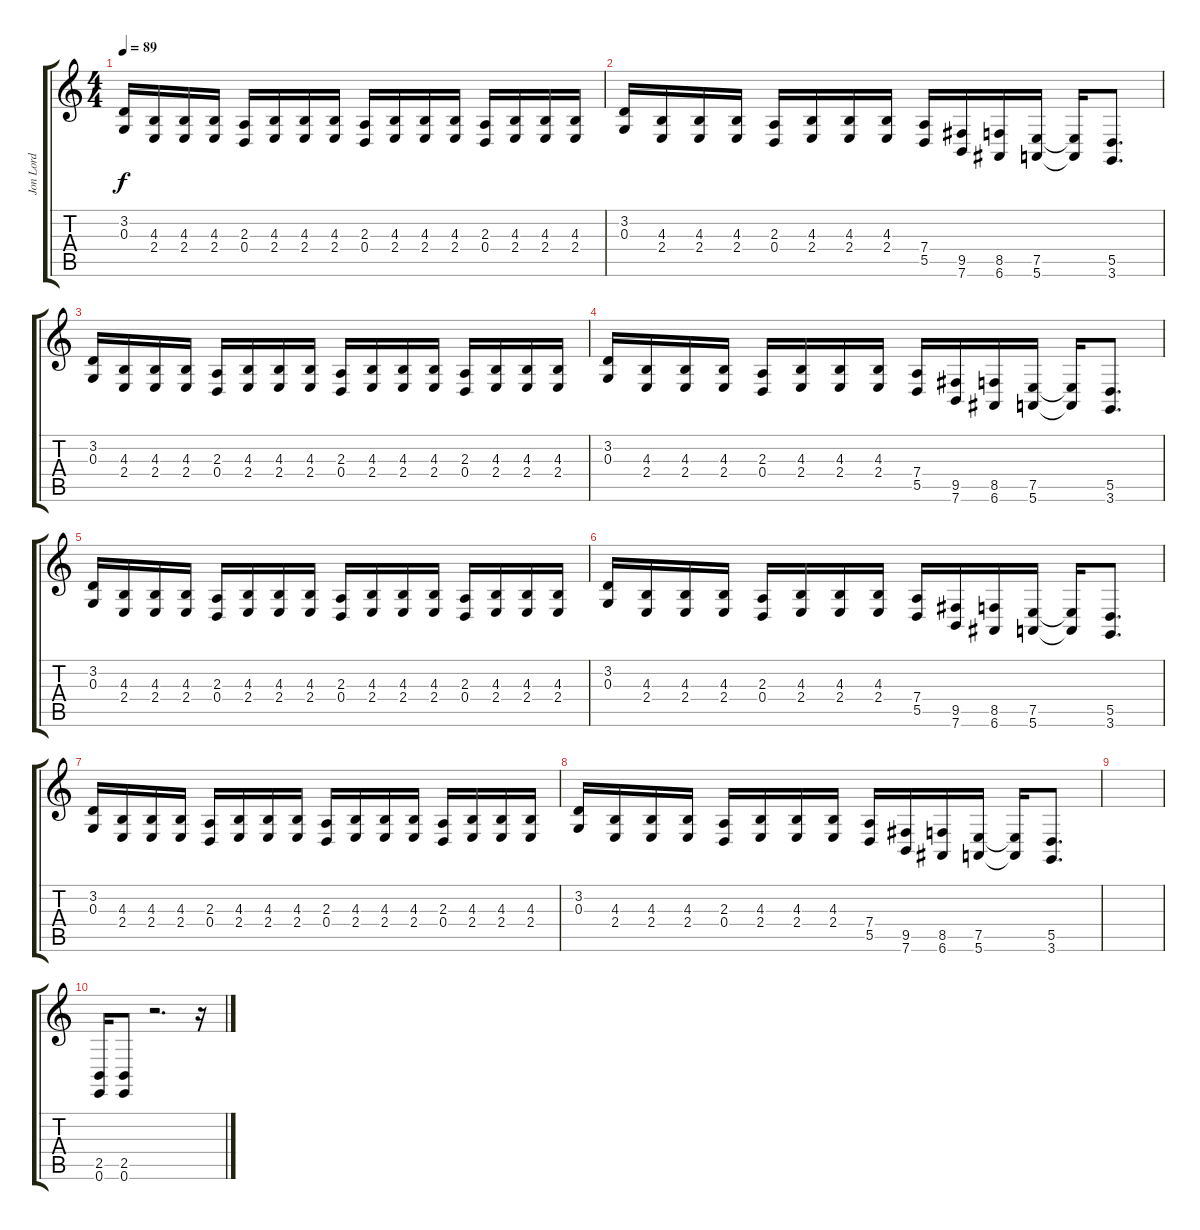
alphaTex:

\track ("Jon Lord" "Jon Lord") {instrument lead1square}
\staff {score tabs}
\tuning (E4 B3 G3 D3 A2 E2) {hide}
\ts (4 4)
\tempo 89
\clef g2
\ks c
(3.2 0.3).16{dy f} (4.3 2.4).16 (4.3 2.4).16 (4.3 2.4).16 (2.3 0.4).16 (4.3 2.4).16 (4.3 2.4).16 (4.3 2.4).16 (2.3 0.4).16 (4.3 2.4).16 (4.3 2.4).16 (4.3 2.4).16 (2.3 0.4).16 (4.3 2.4).16 (4.3 2.4).16 (4.3 2.4).16 |
(3.2 0.3).16 (4.3 2.4).16 (4.3 2.4).16 (4.3 2.4).16 (2.3 0.4).16 (4.3 2.4).16 (4.3 2.4).16 (4.3 2.4).16 (7.4 5.5).16 (9.5 7.6).16 (8.5 6.6).16 (7.5 5.6).16 (7.5{t} 5.6{t}).16 (5.5 3.6).8{d} |
(3.2 0.3).16 (4.3 2.4).16 (4.3 2.4).16 (4.3 2.4).16 (2.3 0.4).16 (4.3 2.4).16 (4.3 2.4).16 (4.3 2.4).16 (2.3 0.4).16 (4.3 2.4).16 (4.3 2.4).16 (4.3 2.4).16 (2.3 0.4).16 (4.3 2.4).16 (4.3 2.4).16 (4.3 2.4).16 |
(3.2 0.3).16 (4.3 2.4).16 (4.3 2.4).16 (4.3 2.4).16 (2.3 0.4).16 (4.3 2.4).16 (4.3 2.4).16 (4.3 2.4).16 (7.4 5.5).16 (9.5 7.6).16 (8.5 6.6).16 (7.5 5.6).16 (7.5{t} 5.6{t}).16 (5.5 3.6).8{d} |
(3.2 0.3).16 (4.3 2.4).16 (4.3 2.4).16 (4.3 2.4).16 (2.3 0.4).16 (4.3 2.4).16 (4.3 2.4).16 (4.3 2.4).16 (2.3 0.4).16 (4.3 2.4).16 (4.3 2.4).16 (4.3 2.4).16 (2.3 0.4).16 (4.3 2.4).16 (4.3 2.4).16 (4.3 2.4).16 |
(3.2 0.3).16 (4.3 2.4).16 (4.3 2.4).16 (4.3 2.4).16 (2.3 0.4).16 (4.3 2.4).16 (4.3 2.4).16 (4.3 2.4).16 (7.4 5.5).16 (9.5 7.6).16 (8.5 6.6).16 (7.5 5.6).16 (7.5{t} 5.6{t}).16 (5.5 3.6).8{d} |
(3.2 0.3).16 (4.3 2.4).16 (4.3 2.4).16 (4.3 2.4).16 (2.3 0.4).16 (4.3 2.4).16 (4.3 2.4).16 (4.3 2.4).16 (2.3 0.4).16 (4.3 2.4).16 (4.3 2.4).16 (4.3 2.4).16 (2.3 0.4).16 (4.3 2.4).16 (4.3 2.4).16 (4.3 2.4).16 |
(3.2 0.3).16 (4.3 2.4).16 (4.3 2.4).16 (4.3 2.4).16 (2.3 0.4).16 (4.3 2.4).16 (4.3 2.4).16 (4.3 2.4).16 (7.4 5.5).16 (9.5 7.6).16 (8.5 6.6).16 (7.5 5.6).16 (7.5{t} 5.6{t}).16 (5.5 3.6).8{d} |
|
(2.5 0.6).16 (2.5 0.6).8 r.2{d} r.16
